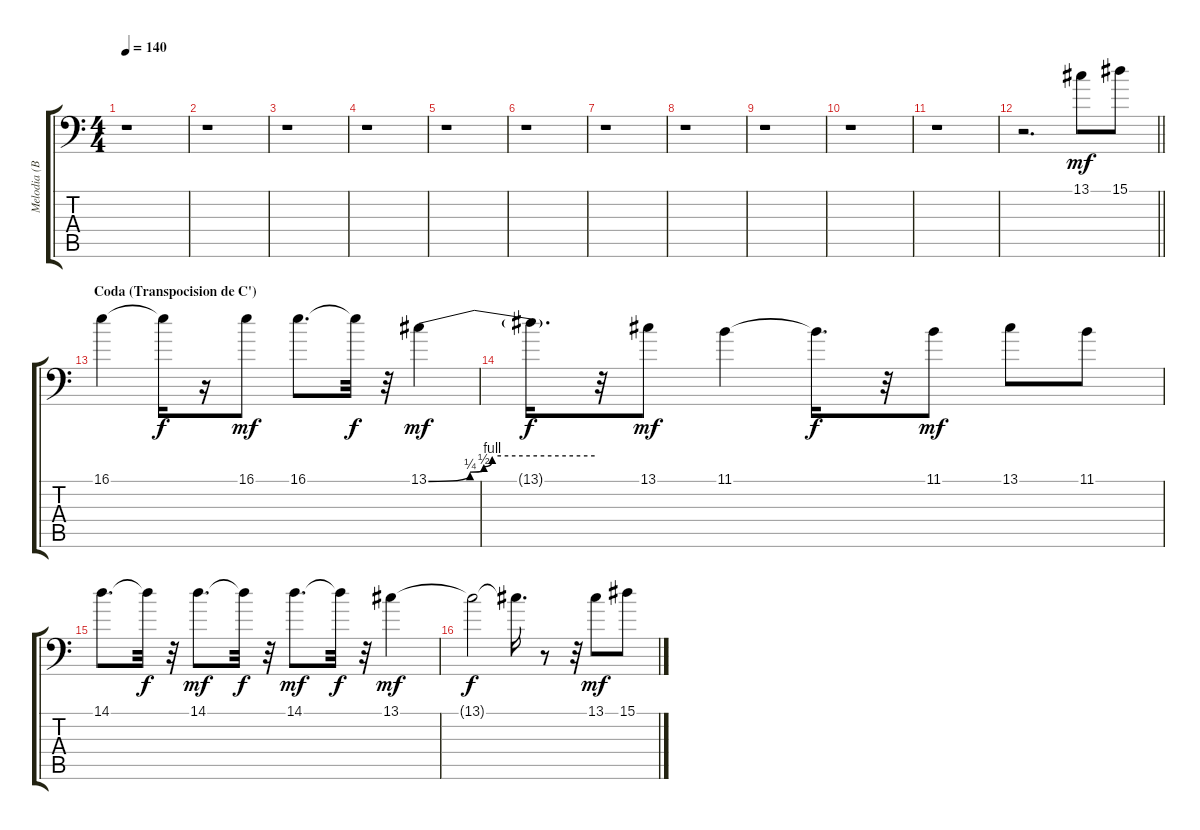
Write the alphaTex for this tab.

\track ("Melodia (Bajo)" "Melodia (B") {instrument fretlessbass}
\staff {score tabs}
\tuning (C3 G2 D2 A1 E1 B0) {hide}
\ts (4 4)
\tempo 140
\clef f4
\ks c
r.1{dy f} |
r.1 |
r.1 |
r.1 |
r.1 |
r.1 |
r.1 |
r.1 |
r.1 |
r.1 |
r.1 |
\barLineRight lightlight
r.2{d} 13.1.8{dy mf} 15.1.8 |
\section ("" "Coda (Transpocision de C')")
16.1.4 16.1{t}.16{dy f} r.16 16.1.8{dy mf} 16.1.8{d} 16.1{t}.32{dy f} r.32 13.1{be (custom 0 0 15 1 20 2 23 4 60 4)}.4{dy mf} |
13.1{t}.16{d dy f} r.32 13.1.8{dy mf} 11.1.4 11.1{t}.16{d dy f} r.32 11.1.8{dy mf} 13.1.8 11.1.8 |
14.1.8{d} 14.1{t}.32{dy f} r.32 14.1.8{d dy mf} 14.1{t}.32{dy f} r.32 14.1.8{d dy mf} 14.1{t}.32{dy f} r.32 13.1.4{dy mf} |
13.1{t}.2{dy f} 13.1{t}.16{d} r.8 r.32 13.1.8{dy mf} 15.1.8
